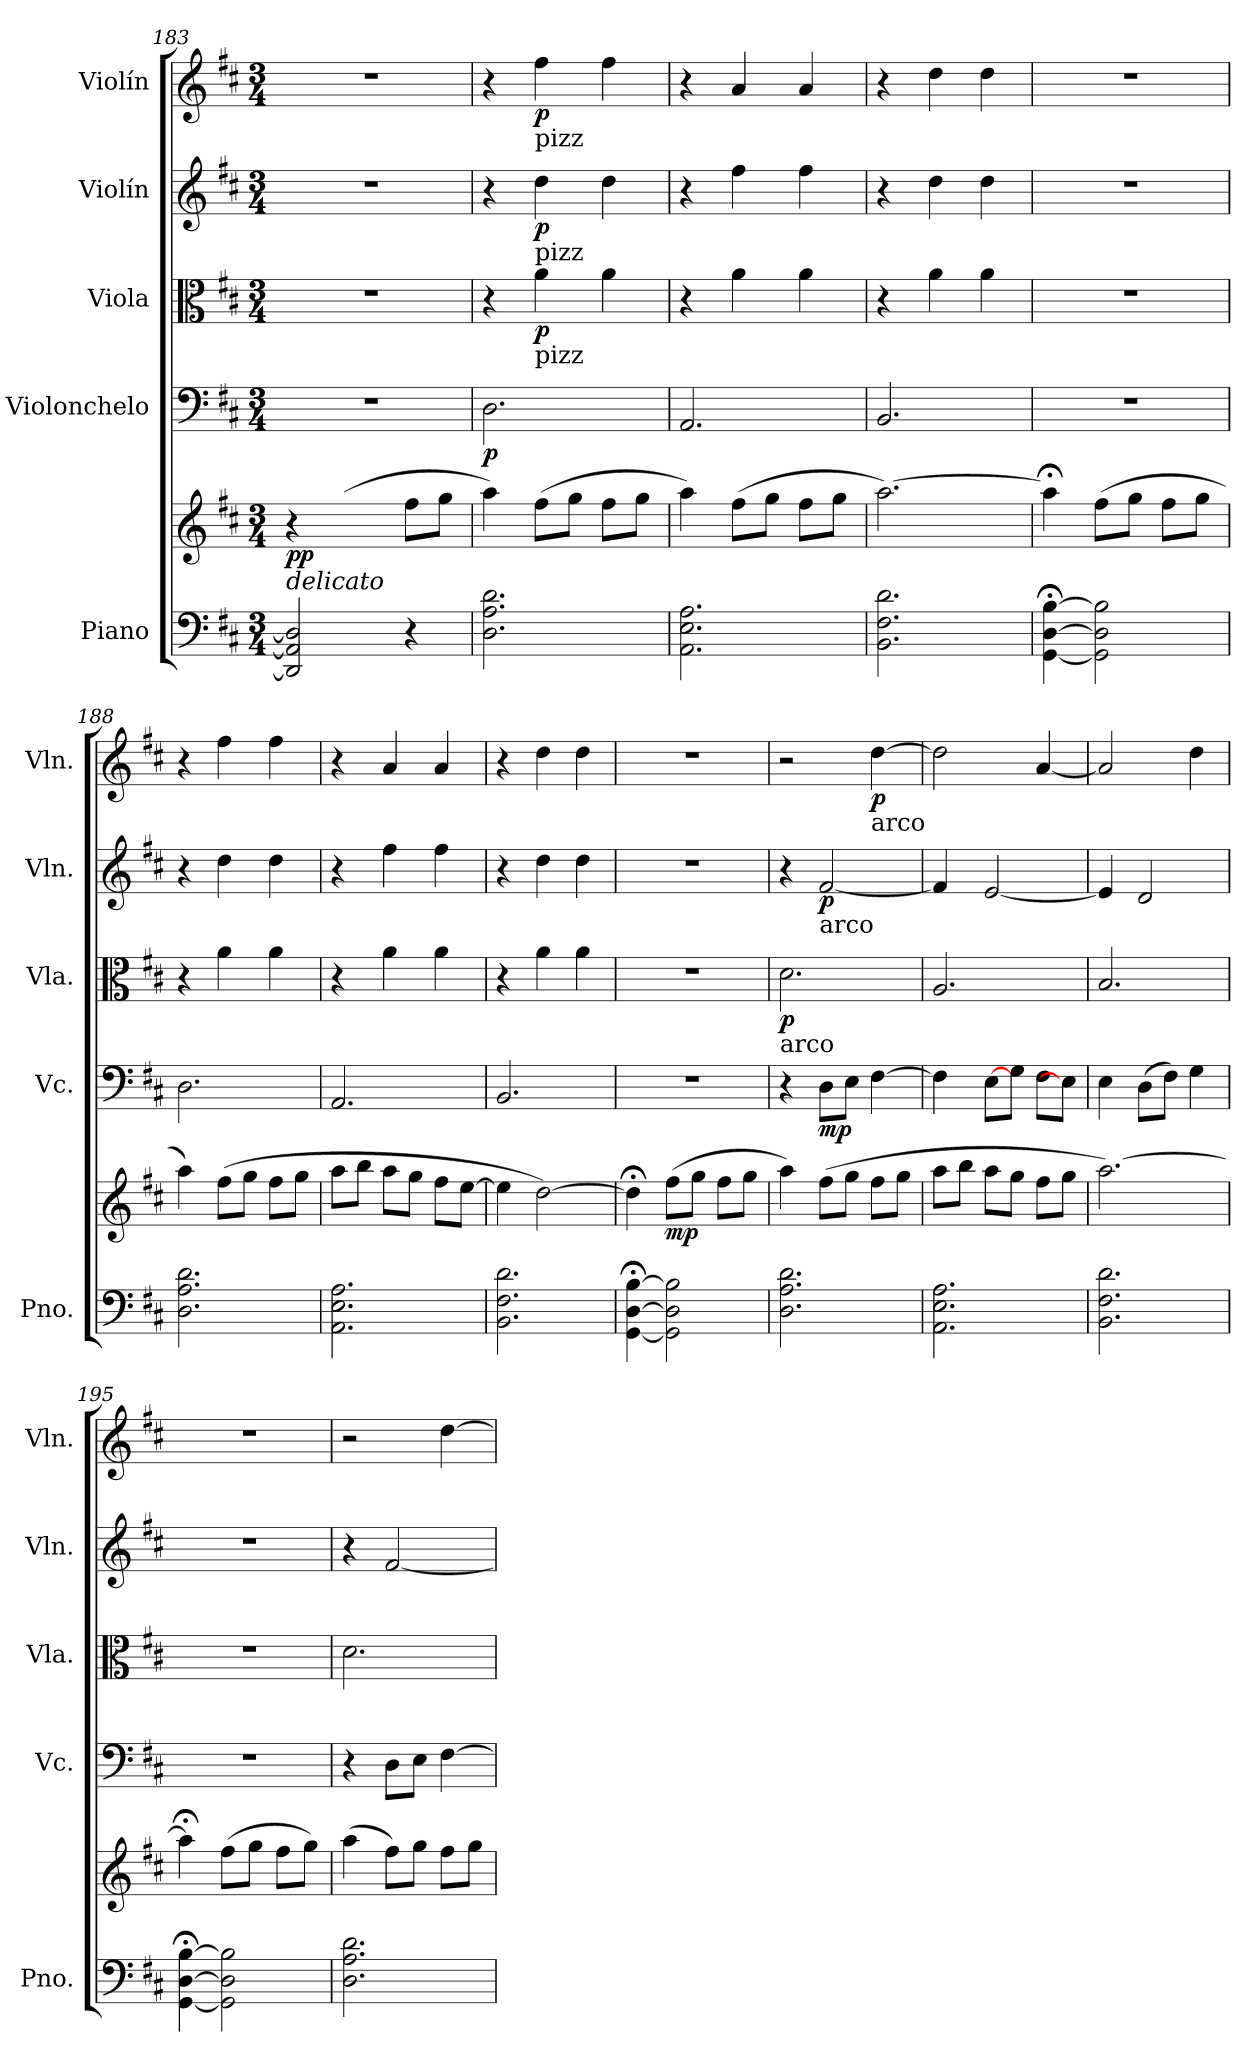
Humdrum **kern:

**kern	**kern	**dynam	**kern	**dynam	**kern	**dynam	**kern	**dynam	**kern	**dynam
*part5	*part5	*part5	*part4	*part4	*part3	*part3	*part2	*part2	*part1	*part1
*staff6	*staff5	*staff5/6	*staff4	*staff4	*staff3	*staff3	*staff2	*staff2	*staff1	*staff1
*I"Piano	*	*	*I"Violonchelo	*	*I"Viola	*	*I"Violín	*	*I"Violín	*
*I'Pno.	*	*	*I'Vc.	*	*I'Vla.	*	*I'Vln.	*	*I'Vln.	*
*clefF4	*clefG2	*	*clefF4	*	*clefC3	*	*clefG2	*	*clefG2	*
*k[f#c#]	*k[f#c#]	*	*k[f#c#]	*	*k[f#c#]	*	*k[f#c#]	*	*k[f#c#]	*
*M3/4	*M3/4	*	*M3/4	*	*M3/4	*	*M3/4	*	*M3/4	*
=183	=183	=183	=183	=183	=183	=183	=183	=183	=183	=183
!LO:TX:a:i:t=delicato	!	!	!	!	!	!	!	!	!	!
!	!	!LO:DY:b	!	!	!	!	!	!	!	!
2DD/] 2AA/] 2D/]	4r	pp	2.r	.	2.r	.	2.r	.	2.r	.
.	(8ff#\Lyy	.	.	.	.	.	.	.	.	.
.	8gg\J	.	.	.	.	.	.	.	.	.
4r	8ff#\L	.	.	.	.	.	.	.	.	.
.	8gg\J	.	.	.	.	.	.	.	.	.
=184	=184	=184	=184	=184	=184	=184	=184	=184	=184	=184
!	!	!	!	!LO:DY:b	!	!	!	!	!	!
2.D\ 2.A\ 2.d\	4aa\)	.	2.D\	p	4r	.	4r	.	4r	.
!	!	!	!	!	!	!	!	!	!LO:TX:b:t=pizz	!
!	!	!	!	!	!	!	!LO:TX:b:t=pizz	!	!	!
!	!	!	!	!	!LO:TX:b:t=pizz	!	!	!	!	!
!	!	!	!	!	!	!LO:DY:b	!	!LO:DY:b	!	!LO:DY:b
.	(8ff#\L	.	.	.	4a\	p	4dd\	p	4ff#\	p
.	8gg\J	.	.	.	.	.	.	.	.	.
.	8ff#\L	.	.	.	4a\	.	4dd\	.	4ff#\	.
.	8gg\J	.	.	.	.	.	.	.	.	.
=185	=185	=185	=185	=185	=185	=185	=185	=185	=185	=185
2.AA\ 2.E\ 2.A\	4aa\)	.	2.AA/	.	4r	.	4r	.	4r	.
.	(8ff#\L	.	.	.	4a\	.	4ff#\	.	4a/	.
.	8gg\J	.	.	.	.	.	.	.	.	.
.	8ff#\L	.	.	.	4a\	.	4ff#\	.	4a/	.
.	8gg\J	.	.	.	.	.	.	.	.	.
=186	=186	=186	=186	=186	=186	=186	=186	=186	=186	=186
2.BB\ 2.F#\ 2.d\	[2.aa\)	.	2.BB/	.	4r	.	4r	.	4r	.
.	.	.	.	.	4a\	.	4dd\	.	4dd\	.
.	.	.	.	.	4a\	.	4dd\	.	4dd\	.
!!LO:LB:g=z
=187	=187	=187	=187	=187	=187	=187	=187	=187	=187	=187
[4GG\;< [4D\;< [4B\;<	4aa;<Z\]	.	2.r	.	2.r	.	2.r	.	2.r	.
2GG\] 2D\] 2B\]	(8ff#\L	.	.	.	.	.	.	.	.	.
.	8gg\J	.	.	.	.	.	.	.	.	.
.	8ff#\L	.	.	.	.	.	.	.	.	.
.	8gg\J	.	.	.	.	.	.	.	.	.
=188	=188	=188	=188	=188	=188	=188	=188	=188	=188	=188
2.D\ 2.A\ 2.d\	4aa\)	.	2.D\	.	4r	.	4r	.	4r	.
.	(8ff#\L	.	.	.	4a\	.	4dd\	.	4ff#\	.
.	8gg\J	.	.	.	.	.	.	.	.	.
.	8ff#\L	.	.	.	4a\	.	4dd\	.	4ff#\	.
.	8gg\J	.	.	.	.	.	.	.	.	.
=189	=189	=189	=189	=189	=189	=189	=189	=189	=189	=189
2.AA\ 2.E\ 2.A\	8aa\L	.	2.AA/	.	4r	.	4r	.	4r	.
.	8bb\J	.	.	.	.	.	.	.	.	.
.	8aa\L	.	.	.	4a\	.	4ff#\	.	4a/	.
.	8gg\J	.	.	.	.	.	.	.	.	.
.	8ff#\L	.	.	.	4a\	.	4ff#\	.	4a/	.
.	[8ee\J	.	.	.	.	.	.	.	.	.
=190	=190	=190	=190	=190	=190	=190	=190	=190	=190	=190
2.BB\ 2.F#\ 2.d\	4ee\]	.	2.BB/	.	4r	.	4r	.	4r	.
.	[2dd\)	.	.	.	4a\	.	4dd\	.	4dd\	.
.	.	.	.	.	4a\	.	4dd\	.	4dd\	.
=191	=191	=191	=191	=191	=191	=191	=191	=191	=191	=191
[4GG\;< [4D\;< [4B\;<	4dd;<Z\]	.	2.r	.	2.r	.	2.r	.	2.r	.
!	!	!LO:DY:b	!	!	!	!	!	!	!	!
2GG\] 2D\] 2B\]	(8ff#\L	mp	.	.	.	.	.	.	.	.
.	8gg\J	.	.	.	.	.	.	.	.	.
.	8ff#\L	.	.	.	.	.	.	.	.	.
.	8gg\J	.	.	.	.	.	.	.	.	.
=192	=192	=192	=192	=192	=192	=192	=192	=192	=192	=192
!	!	!	!	!	!LO:TX:b:t=arco	!	!	!	!	!
!	!	!	!	!	!	!LO:DY:b	!	!	!	!
2.D\ 2.A\ 2.d\	4aa\)	.	4r	.	2.d\	p	4r	.	2r	.
!	!	!	!	!	!	!	!LO:TX:b:t=arco	!	!	!
!	!	!	!	!LO:DY:b	!	!	!	!LO:DY:b	!	!
.	(8ff#\L	.	8D\L	mp	.	.	[2f#/	p	.	.
.	8gg\J	.	8E\J	.	.	.	.	.	.	.
!	!	!	!	!	!	!	!	!	!LO:TX:b:t=arco	!
!	!	!	!	!	!	!	!	!	!	!LO:DY:b
.	8ff#\L	.	[4F#\	.	.	.	.	.	[4dd\	p
.	8gg\J	.	.	.	.	.	.	.	.	.
!!LO:PB:g=z
=193	=193	=193	=193	=193	=193	=193	=193	=193	=193	=193
2.AA\ 2.E\ 2.A\	8aa\L	.	4F#\]	.	2.A/	.	4f#/]	.	2dd\]	.
.	8bb\J	.	.	.	.	.	.	.	.	.
.	8aa\L	.	[8E\L	.	.	.	[2e/	.	.	.
.	8gg\J	.	8G\J	.	.	.	.	.	.	.
.	8ff#\L	.	8F#\L	.	.	.	.	.	[4a/	.
.	8gg\J	.	8E\J]	.	.	.	.	.	.	.
=194	=194	=194	=194	=194	=194	=194	=194	=194	=194	=194
2.BB\ 2.F#\ 2.d\	[2.aa\)	.	4E\	.	2.B/	.	4e/]	.	2a/]	.
.	.	.	(8D\L	.	.	.	2d/	.	.	.
.	.	.	8F#\J)	.	.	.	.	.	.	.
.	.	.	4G\	.	.	.	.	.	4dd\	.
=195	=195	=195	=195	=195	=195	=195	=195	=195	=195	=195
[4GG\;< [4D\;< [4B\;<	4aa;<Z\]	.	2.r	.	2.r	.	2.r	.	2.r	.
2GG\] 2D\] 2B\]	(8ff#\L	.	.	.	.	.	.	.	.	.
.	8gg\J	.	.	.	.	.	.	.	.	.
.	8ff#\L	.	.	.	.	.	.	.	.	.
.	8gg\J)	.	.	.	.	.	.	.	.	.
=196	=196	=196	=196	=196	=196	=196	=196	=196	=196	=196
2.D\ 2.A\ 2.d\	(4aa\	.	4r	.	2.d\	.	4r	.	2r	.
.	8ff#\L)	.	8D\L	.	.	.	[2f#/	.	.	.
.	8gg\J	.	8E\J	.	.	.	.	.	.	.
.	8ff#\L	.	[4F#\	.	.	.	.	.	[4dd\	.
.	8gg\J	.	.	.	.	.	.	.	.	.
=	=	=	=	=	=	=	=	=	=	=
*-	*-	*-	*-	*-	*-	*-	*-	*-	*-	*-
